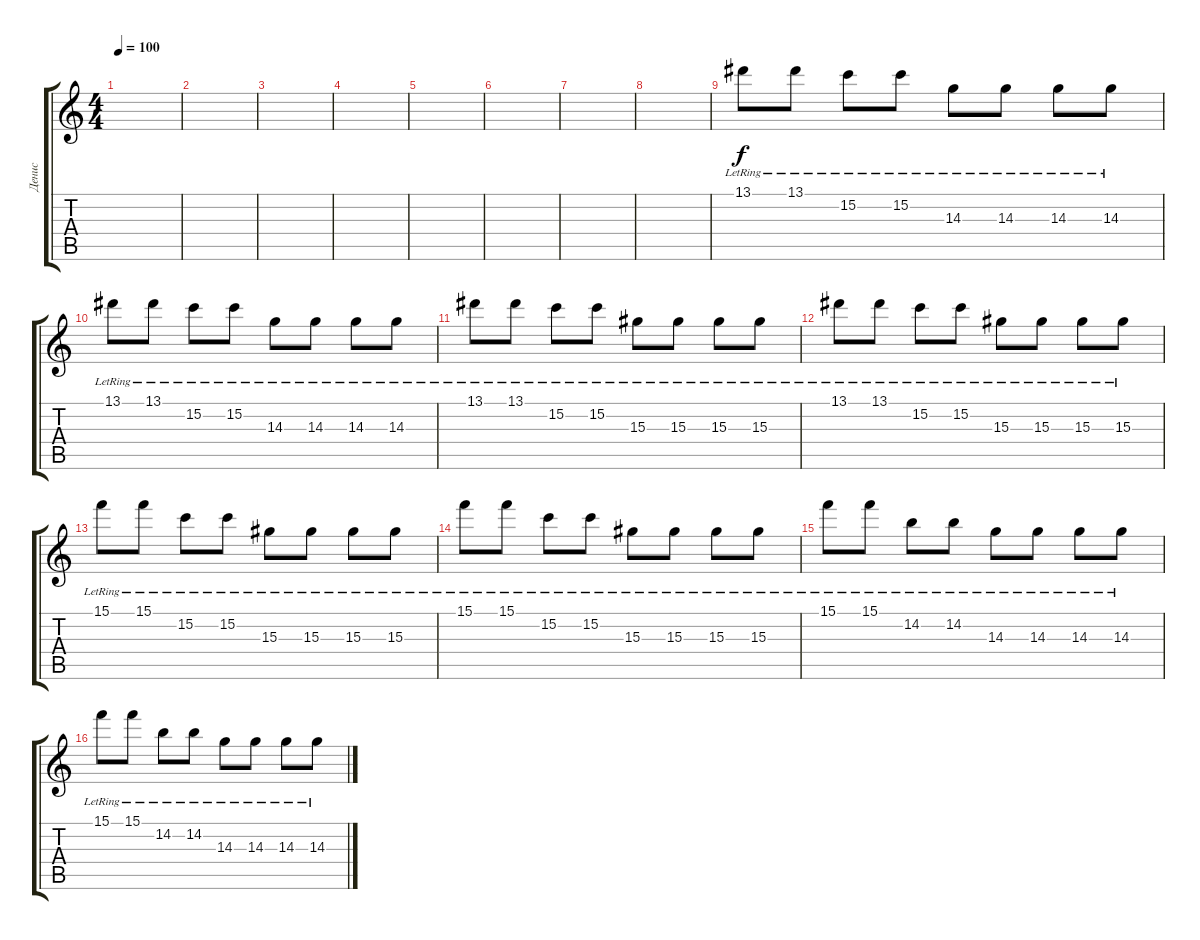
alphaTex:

\track ("Денис" "Денис") {instrument electricguitarclean}
\staff {score tabs}
\tuning (D4 A3 F3 C3 G2 C2) {hide}
\ts (4 4)
\tempo 100
\clef g2
\ks c
|
|
|
|
|
|
|
|
13.1{lr}.8 13.1{lr}.8 15.2{lr}.8 15.2{lr}.8 14.3{lr}.8 14.3{lr}.8 14.3{lr}.8 14.3{lr}.8 |
13.1{lr}.8 13.1{lr}.8 15.2{lr}.8 15.2{lr}.8 14.3{lr}.8 14.3{lr}.8 14.3{lr}.8 14.3{lr}.8 |
13.1{lr}.8 13.1{lr}.8 15.2{lr}.8 15.2{lr}.8 15.3{lr}.8 15.3{lr}.8 15.3{lr}.8 15.3{lr}.8 |
13.1{lr}.8 13.1{lr}.8 15.2{lr}.8 15.2{lr}.8 15.3{lr}.8 15.3{lr}.8 15.3{lr}.8 15.3{lr}.8 |
15.1{lr}.8 15.1{lr}.8 15.2{lr}.8 15.2{lr}.8 15.3{lr}.8 15.3{lr}.8 15.3{lr}.8 15.3{lr}.8 |
15.1{lr}.8 15.1{lr}.8 15.2{lr}.8 15.2{lr}.8 15.3{lr}.8 15.3{lr}.8 15.3{lr}.8 15.3{lr}.8 |
15.1{lr}.8 15.1{lr}.8 14.2{lr}.8 14.2{lr}.8 14.3{lr}.8 14.3{lr}.8 14.3{lr}.8 14.3{lr}.8 |
15.1{lr}.8 15.1{lr}.8 14.2{lr}.8 14.2{lr}.8 14.3{lr}.8 14.3{lr}.8 14.3{lr}.8 14.3{lr}.8
